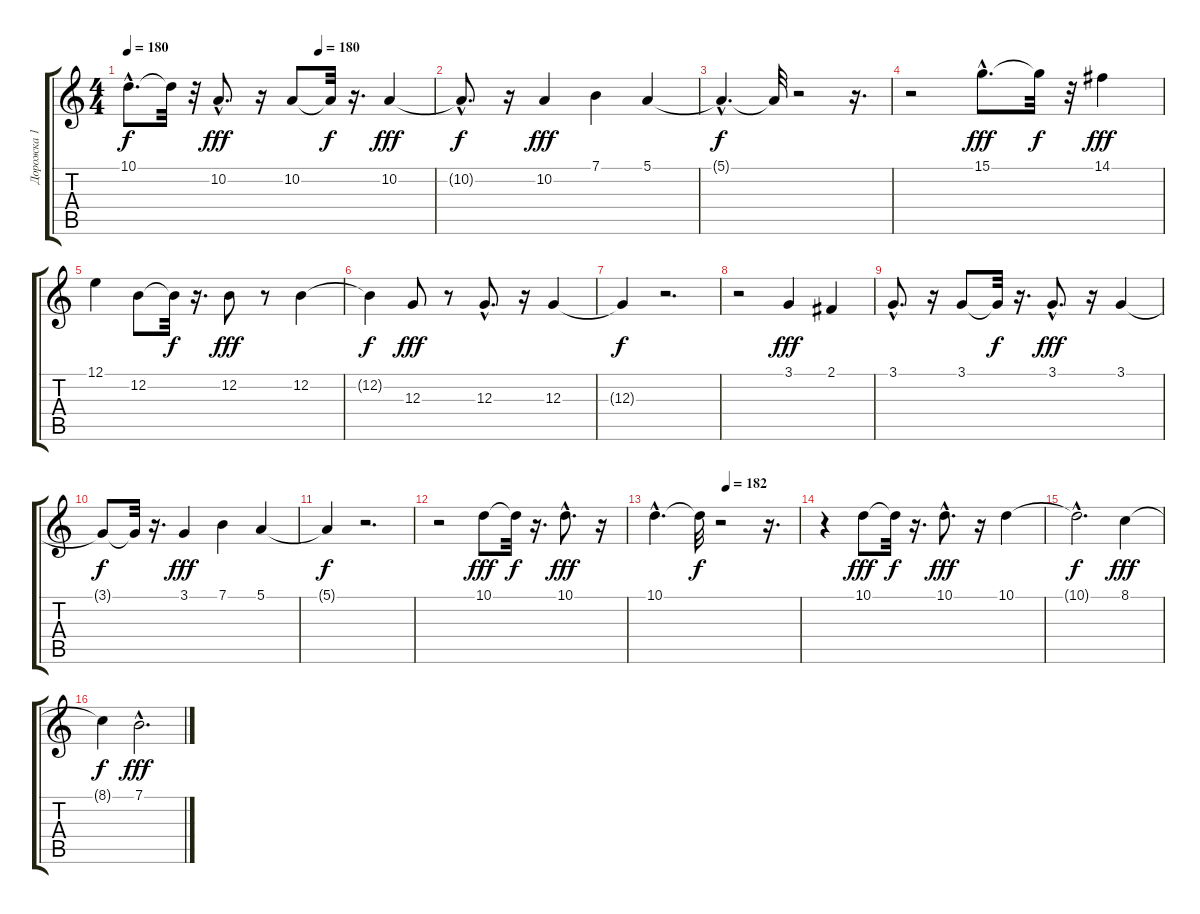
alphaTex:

\track ("Дорожка 1" "Дорожка 1") {instrument clarinet}
\staff {score tabs}
\tuning (E4 B3 G3 D3 A2 E2) {hide}
\ts (4 4)
\tempo 180
\tempo (180 0.625)
\clef g2
\ks c
10.1{hac t}.8{d dy f} 10.1{t}.32 r.32 10.2{hac}.8{d dy fff} r.16 10.2.8 10.2{t}.32{dy f} r.16{d} 10.2.4{dy fff} |
10.2{hac t}.8{d dy f} r.16 10.2.4{dy fff} 7.1.4 5.1.4 |
5.1{hac t}.4{d dy f} 5.1{t}.32 r.2 r.16{d} |
r.2 15.1{hac}.8{d dy fff} 15.1{t}.32{dy f} r.32 14.1.4{dy fff} |
12.1.4 12.2.8 12.2{t}.32{dy f} r.16{d} 12.2.8{dy fff} r.8 12.2.4 |
12.2{t}.4{dy f} 12.3.8{dy fff} r.8 12.3{hac}.8{d} r.16 12.3.4 |
12.3{t}.4{dy f} r.2{d} |
r.2 3.1.4{dy fff} 2.1.4 |
3.1{hac}.8{d} r.16 3.1.8 3.1{t}.32{dy f} r.16{d} 3.1{hac}.8{d dy fff} r.16 3.1.4 |
3.1{t}.8{dy f} 3.1{t}.32 r.16{d} 3.1.4{dy fff} 7.1.4 5.1.4 |
5.1{t}.4{dy f} r.2{d} |
r.2 10.1.8{dy fff} 10.1{t}.32{dy f} r.16{d} 10.1{hac}.8{d dy fff} r.16 |
\tempo (182 0.5)
10.1{hac}.4{d} 10.1{t}.32{dy f} r.2 r.16{d} |
r.4 10.1.8{dy fff} 10.1{t}.32{dy f} r.16{d} 10.1{hac}.8{d dy fff} r.16 10.1.4 |
10.1{hac t}.2{d dy f} 8.1.4{dy fff} |
8.1{t}.4{dy f} 7.1{hac}.2{d dy fff}
